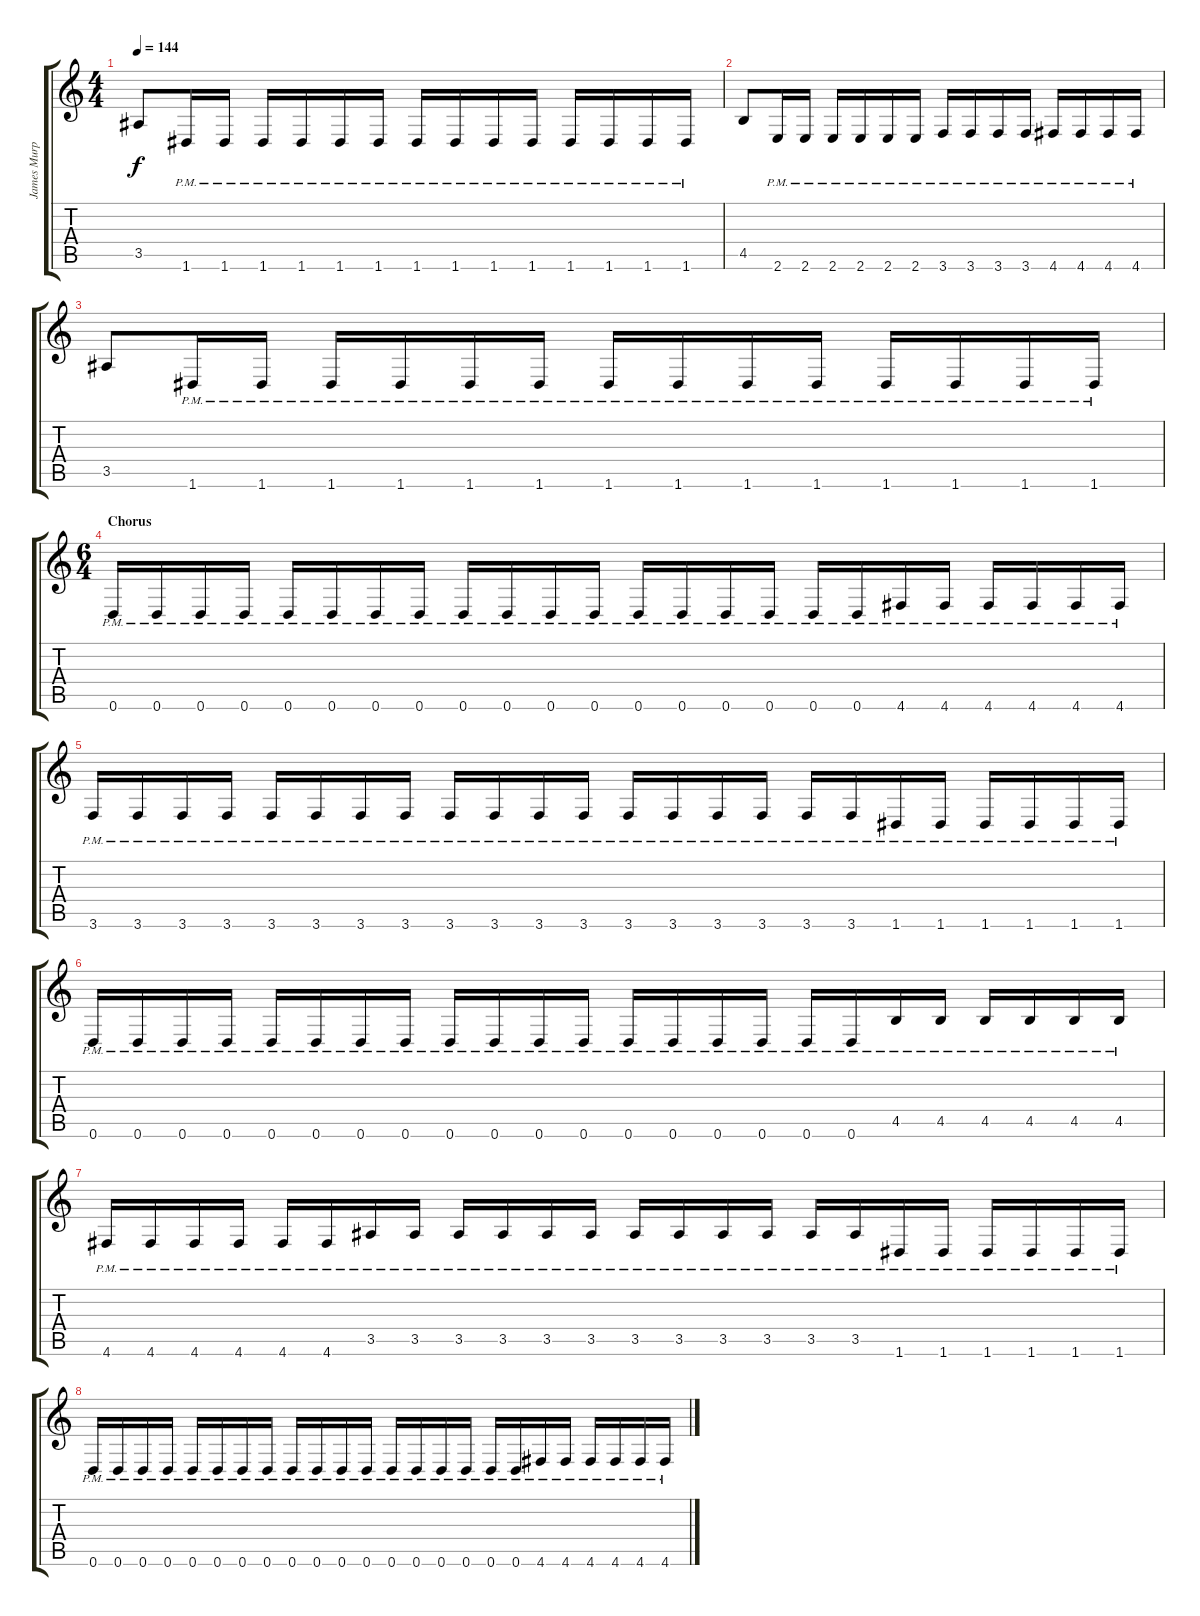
\track ("James Murphy" "James Murp") {instrument distortionguitar}
\staff {score tabs}
\tuning (D4 A3 F3 C3 G2 D2) {hide}
\ts (4 4)
\tempo 144
\clef g2
\ks c
3.5.8{dy f} 1.6{pm}.16 1.6{pm}.16 1.6{pm}.16 1.6{pm}.16 1.6{pm}.16 1.6{pm}.16 1.6{pm}.16 1.6{pm}.16 1.6{pm}.16 1.6{pm}.16 1.6{pm}.16 1.6{pm}.16 1.6{pm}.16 1.6{pm}.16 |
4.5.8 2.6{pm}.16 2.6{pm}.16 2.6{pm}.16 2.6{pm}.16 2.6{pm}.16 2.6{pm}.16 3.6{pm}.16 3.6{pm}.16 3.6{pm}.16 3.6{pm}.16 4.6{pm}.16 4.6{pm}.16 4.6{pm}.16 4.6{pm}.16 |
3.5.8 1.6{pm}.16 1.6{pm}.16 1.6{pm}.16 1.6{pm}.16 1.6{pm}.16 1.6{pm}.16 1.6{pm}.16 1.6{pm}.16 1.6{pm}.16 1.6{pm}.16 1.6{pm}.16 1.6{pm}.16 1.6{pm}.16 1.6{pm}.16 |
\ts (6 4)
\section ("" "Chorus")
0.6{pm}.16 0.6{pm}.16 0.6{pm}.16 0.6{pm}.16 0.6{pm}.16 0.6{pm}.16 0.6{pm}.16 0.6{pm}.16 0.6{pm}.16 0.6{pm}.16 0.6{pm}.16 0.6{pm}.16 0.6{pm}.16 0.6{pm}.16 0.6{pm}.16 0.6{pm}.16 0.6{pm}.16 0.6{pm}.16 4.6{pm}.16 4.6{pm}.16 4.6{pm}.16 4.6{pm}.16 4.6{pm}.16 4.6{pm}.16 |
3.6{pm}.16 3.6{pm}.16 3.6{pm}.16 3.6{pm}.16 3.6{pm}.16 3.6{pm}.16 3.6{pm}.16 3.6{pm}.16 3.6{pm}.16 3.6{pm}.16 3.6{pm}.16 3.6{pm}.16 3.6{pm}.16 3.6{pm}.16 3.6{pm}.16 3.6{pm}.16 3.6{pm}.16 3.6{pm}.16 1.6{pm}.16 1.6{pm}.16 1.6{pm}.16 1.6{pm}.16 1.6{pm}.16 1.6{pm}.16 |
0.6{pm}.16 0.6{pm}.16 0.6{pm}.16 0.6{pm}.16 0.6{pm}.16 0.6{pm}.16 0.6{pm}.16 0.6{pm}.16 0.6{pm}.16 0.6{pm}.16 0.6{pm}.16 0.6{pm}.16 0.6{pm}.16 0.6{pm}.16 0.6{pm}.16 0.6{pm}.16 0.6{pm}.16 0.6{pm}.16 4.5{pm}.16 4.5{pm}.16 4.5{pm}.16 4.5{pm}.16 4.5{pm}.16 4.5{pm}.16 |
4.6{pm}.16 4.6{pm}.16 4.6{pm}.16 4.6{pm}.16 4.6{pm}.16 4.6{pm}.16 3.5{pm}.16 3.5{pm}.16 3.5{pm}.16 3.5{pm}.16 3.5{pm}.16 3.5{pm}.16 3.5{pm}.16 3.5{pm}.16 3.5{pm}.16 3.5{pm}.16 3.5{pm}.16 3.5{pm}.16 1.6{pm}.16 1.6{pm}.16 1.6{pm}.16 1.6{pm}.16 1.6{pm}.16 1.6{pm}.16 |
0.6{pm}.16 0.6{pm}.16 0.6{pm}.16 0.6{pm}.16 0.6{pm}.16 0.6{pm}.16 0.6{pm}.16 0.6{pm}.16 0.6{pm}.16 0.6{pm}.16 0.6{pm}.16 0.6{pm}.16 0.6{pm}.16 0.6{pm}.16 0.6{pm}.16 0.6{pm}.16 0.6{pm}.16 0.6{pm}.16 4.6{pm}.16 4.6{pm}.16 4.6{pm}.16 4.6{pm}.16 4.6{pm}.16 4.6{pm}.16
